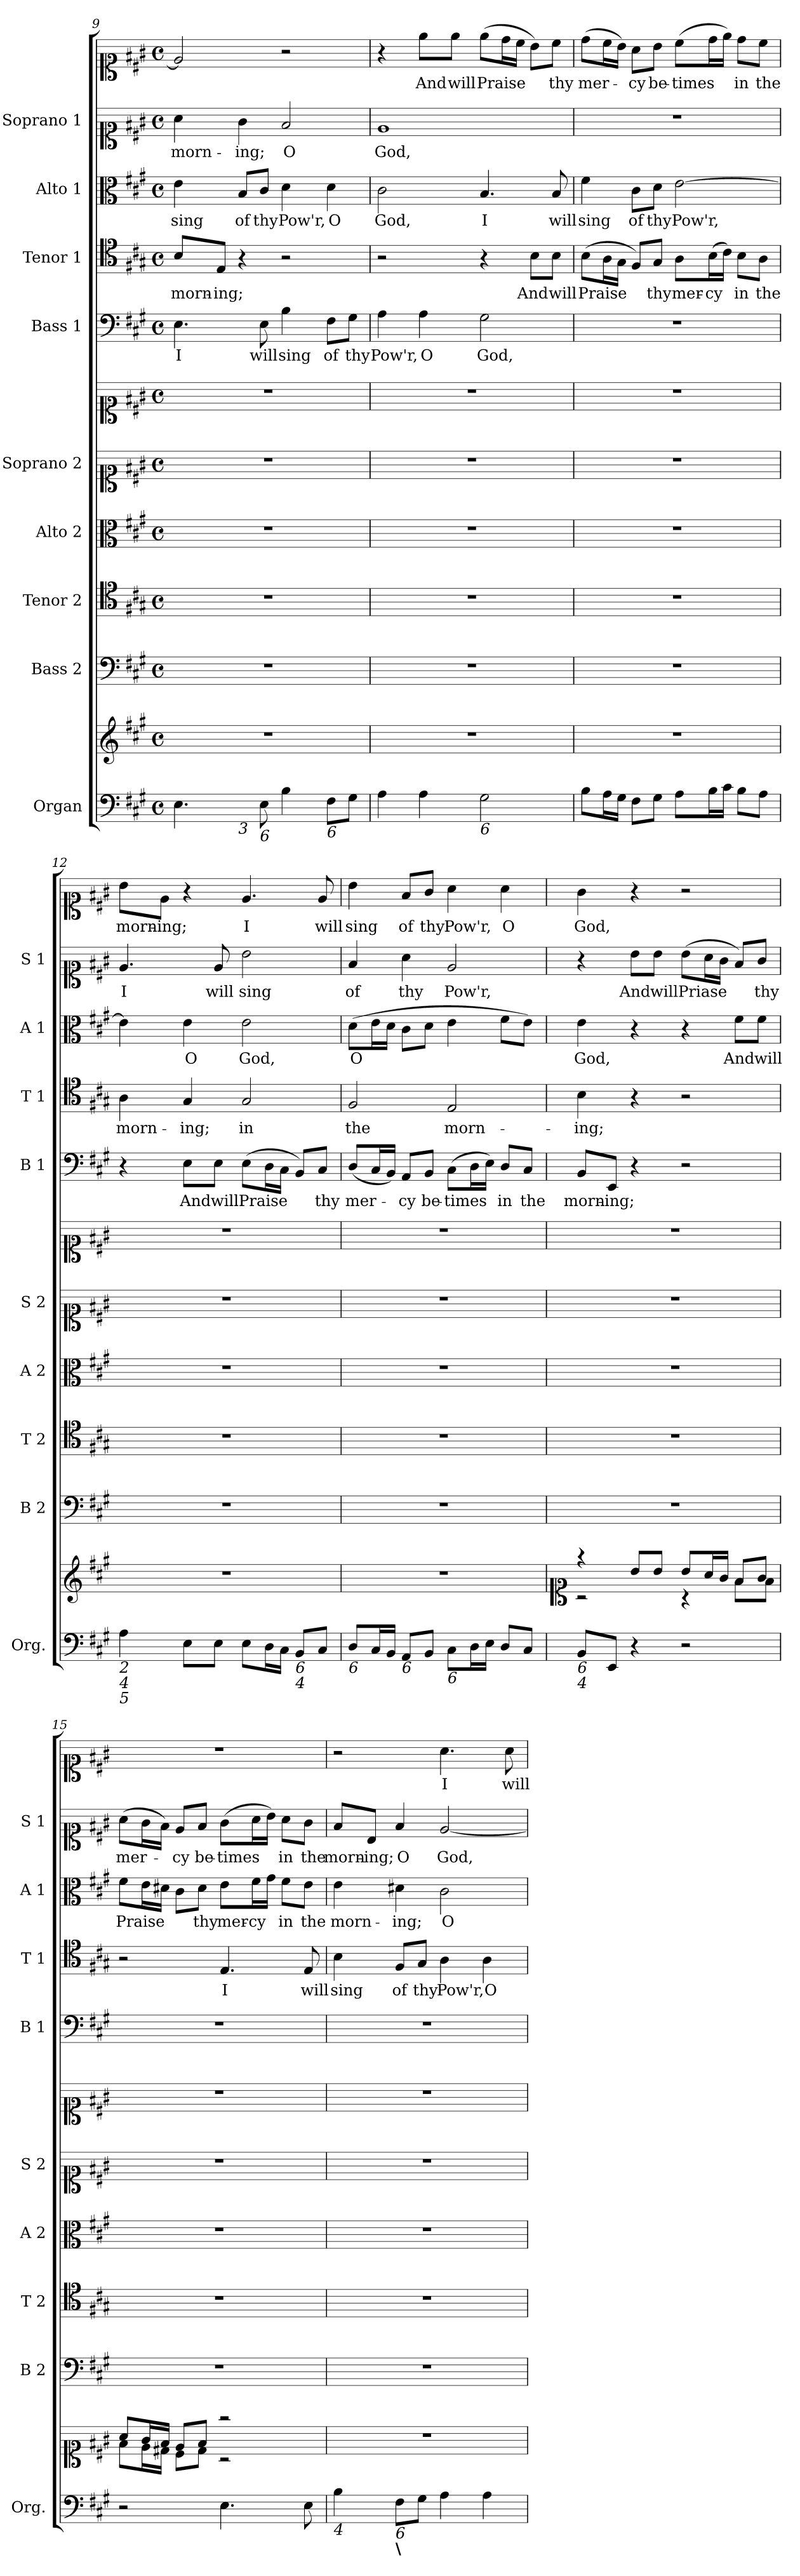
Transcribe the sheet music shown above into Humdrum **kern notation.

**kern	**kern	**kern	**kern	**kern	**kern	**kern	**kern	**text	**kern	**text	**kern	**text	**kern	**text	**kern	**text
*part11	*part11	*part10	*part9	*part8	*part7	*part6	*part5	*part5	*part4	*part4	*part3	*part3	*part2	*part2	*part1	*part1
*staff12	*staff11	*staff10	*staff9	*staff8	*staff7	*staff6	*staff5	*staff5	*staff4	*staff4	*staff3	*staff3	*staff2	*staff2	*staff1	*staff1
*I"Organ	*	*I"Bass 2	*I"Tenor 2	*I"Alto 2	*I"Soprano 2	*	*I"Bass 1	*	*I"Tenor 1	*	*I"Alto 1	*	*I"Soprano 1	*	*	*
*I'Org.	*	*I'B 2	*I'T 2	*I'A 2	*I'S 2	*	*I'B 1	*	*I'T 1	*	*I'A 1	*	*I'S 1	*	*	*
!!LO:PB:g=z
*clefF4	*clefG2	*clefF4	*clefC4	*clefC3	*clefC1	*clefC1	*clefF4	*	*clefC4	*	*clefC3	*	*clefC1	*	*clefC1	*
*k[f#c#g#]	*k[f#c#g#]	*k[f#c#g#]	*k[f#c#g#]	*k[f#c#g#]	*k[f#c#g#]	*k[f#c#g#]	*k[f#c#g#]	*	*k[f#c#g#]	*	*k[f#c#g#]	*	*k[f#c#g#]	*	*k[f#c#g#]	*
*A:	*A:	*A:	*A:	*A:	*A:	*A:	*A:	*	*A:	*	*A:	*	*A:	*	*A:	*
*M4/4	*M4/4	*M4/4	*M4/4	*M4/4	*M4/4	*M4/4	*M4/4	*	*M4/4	*	*M4/4	*	*M4/4	*	*M4/4	*
*met(c)	*met(c)	*met(c)	*met(c)	*met(c)	*met(c)	*met(c)	*met(c)	*	*met(c)	*	*met(c)	*	*met(c)	*	*met(c)	*
=9	=9	=9	=9	=9	=9	=9	=9	=9	=9	=9	=9	=9	=9	=9	=9	=9
!LO:TX:b:i:t=4	!	!	!	!	!	!	!	!	!	!	!	!	!	!	!	!
!	!	!	!	!	!	!	!	!LO:LY:b	!	!LO:LY:b	!	!LO:LY:b	!	!LO:LY:b	!	!
*^	*	*	*	*	*	*	*	*	*	*	*	*	*	*	*	*
4.E\	4ryy	1r	1r	1r	1r	1r	1r	4.E\	I	8B/L	morn-	4e\	sing	4a\	morn-	2e/]	.
!	!	!	!	!	!	!	!	!	!	!	!LO:LY:b	!	!	!	!	!	!
.	.	.	.	.	.	.	.	.	.	8E/J	-ing;	.	.	.	.	.	.
!	!LO:TX:b:i:t=3	!	!	!	!	!	!	!	!	!	!	!	!	!	!	!	!
!	!	!	!	!	!	!	!	!	!	!	!	!	!LO:LY:b	!	!LO:LY:b	!	!
.	2.ryy	.	.	.	.	.	.	.	.	4r	.	8B/L	of	4g#\	-ing;	.	.
!LO:TX:b:i:t=6	!	!	!	!	!	!	!	!	!	!	!	!	!	!	!	!	!
!	!	!	!	!	!	!	!	!	!LO:LY:b	!	!	!	!LO:LY:b	!	!	!	!
8E\	.	.	.	.	.	.	.	8E\	will	.	.	8c#/J	thy	.	.	.	.
!	!	!	!	!	!	!	!	!	!LO:LY:b	!	!	!	!LO:LY:b	!	!LO:LY:b	!	!
4B\	.	.	.	.	.	.	.	4B\	sing	2r	.	4d\	Pow'r,	2f#/	O	2r	.
!LO:TX:b:i:t=6	!	!	!	!	!	!	!	!	!	!	!	!	!	!	!	!	!
!	!	!	!	!	!	!	!	!	!LO:LY:b	!	!	!	!LO:LY:b	!	!	!	!
8F#\L	.	.	.	.	.	.	.	8F#\L	of	.	.	4d\	O	.	.	.	.
!	!	!	!	!	!	!	!	!	!LO:LY:b	!	!	!	!	!	!	!	!
8G#\J	.	.	.	.	.	.	.	8G#\J	thy	.	.	.	.	.	.	.	.
=10	=10	=10	=10	=10	=10	=10	=10	=10	=10	=10	=10	=10	=10	=10	=10	=10	=10
!	!	!	!	!	!	!	!	!	!LO:LY:b	!	!	!	!LO:LY:b	!	!LO:LY:b	!	!
*v	*v	*	*	*	*	*	*	*	*	*	*	*	*	*	*	*	*
4A\	1r	1r	1r	1r	1r	1r	4A\	Pow'r,	2r	.	2c#\	God,	1e	God,	4r	.
!	!	!	!	!	!	!	!	!LO:LY:b	!	!	!	!	!	!	!	!LO:LY:b
4A\	.	.	.	.	.	.	4A\	O	.	.	.	.	.	.	8ee\L	And
!	!	!	!	!	!	!	!	!	!	!	!	!	!	!	!	!LO:LY:b
.	.	.	.	.	.	.	.	.	.	.	.	.	.	.	8ee\J	will
!LO:TX:b:i:t=6	!	!	!	!	!	!	!	!	!	!	!	!	!	!	!	!
!	!	!	!	!	!	!	!	!LO:LY:b	!	!	!	!LO:LY:b	!	!	!	!LO:LY:b
2G#\	.	.	.	.	.	.	2G#\	God,	4r	.	4.B/	I	.	.	(>8ee\L	Praise
.	.	.	.	.	.	.	.	.	.	.	.	.	.	.	16dd\L	.
.	.	.	.	.	.	.	.	.	.	.	.	.	.	.	16cc#\JJ	.
!	!	!	!	!	!	!	!	!	!	!LO:LY:b	!	!	!	!	!	!
.	.	.	.	.	.	.	.	.	8B\L	And	.	.	.	.	8b\L)	.
!	!	!	!	!	!	!	!	!	!	!LO:LY:b	!	!LO:LY:b	!	!	!	!LO:LY:b
.	.	.	.	.	.	.	.	.	8B\J	will	8B/	will	.	.	8cc#\J	thy
=11	=11	=11	=11	=11	=11	=11	=11	=11	=11	=11	=11	=11	=11	=11	=11	=11
!	!	!	!	!	!	!	!	!	!	!LO:LY:b	!	!LO:LY:b	!	!	!	!LO:LY:b
8B\L	1r	1r	1r	1r	1r	1r	1r	.	(>8B\L	Praise	4f#\	sing	1r	.	(>8dd\L	mer-
16A\L	.	.	.	.	.	.	.	.	16A\L	.	.	.	.	.	16cc#\L	.
16G#\JJ	.	.	.	.	.	.	.	.	16G#\JJ	.	.	.	.	.	16b\JJ)	.
!	!	!	!	!	!	!	!	!	!	!	!	!LO:LY:b	!	!	!	!LO:LY:b
8F#\L	.	.	.	.	.	.	.	.	8F#/L)	.	8c#\L	of	.	.	8a\L	-cy
!	!	!	!	!	!	!	!	!	!	!LO:LY:b	!	!LO:LY:b	!	!	!	!LO:LY:b
8G#\J	.	.	.	.	.	.	.	.	8G#/J	thy	8d\J	thy	.	.	8b\J	be-
!	!	!	!	!	!	!	!	!	!	!LO:LY:b	!	!LO:LY:b	!	!	!	!LO:LY:b
8A\L	.	.	.	.	.	.	.	.	8A\L	mer-	[2e\	Pow'r,	.	.	(>8cc#\L	-times
!	!	!	!	!	!	!	!	!	!	!LO:LY:b	!	!	!	!	!	!
16B\L	.	.	.	.	.	.	.	.	(>16B\L	-cy	.	.	.	.	16dd\L	.
16c#\JJ	.	.	.	.	.	.	.	.	16c#\JJ)	.	.	.	.	.	16ee\JJ)	.
!	!	!	!	!	!	!	!	!	!	!LO:LY:b	!	!	!	!	!	!LO:LY:b
8B\L	.	.	.	.	.	.	.	.	8B\L	in	.	.	.	.	8dd\L	in
!	!	!	!	!	!	!	!	!	!	!LO:LY:b	!	!	!	!	!	!LO:LY:b
8A\J	.	.	.	.	.	.	.	.	8A\J	the	.	.	.	.	8cc#\J	the
=12	=12	=12	=12	=12	=12	=12	=12	=12	=12	=12	=12	=12	=12	=12	=12	=12
!LO:TX:b:i:t=2	!	!	!	!	!	!	!	!	!	!	!	!	!	!	!	!
!LO:TX:b:i:t=4	!	!	!	!	!	!	!	!	!	!	!	!	!	!	!	!
!LO:TX:b:i:t=5	!	!	!	!	!	!	!	!	!	!	!	!	!	!	!	!
!	!	!	!	!	!	!	!	!	!	!LO:LY:b	!	!	!	!LO:LY:b	!	!LO:LY:b
4A\	1r	1r	1r	1r	1r	1r	4r	.	4A\	morn-	4e\]	.	4.e/	I	8b\L	morn-
!	!	!	!	!	!	!	!	!	!	!	!	!	!	!	!	!LO:LY:b
.	.	.	.	.	.	.	.	.	.	.	.	.	.	.	8e\J	-ing;
!	!	!	!	!	!	!	!	!LO:LY:b	!	!LO:LY:b	!	!LO:LY:b	!	!	!	!
8E\L	.	.	.	.	.	.	8E\L	And	4G#/	-ing;	4e\	O	.	.	4r	.
!	!	!	!	!	!	!	!	!LO:LY:b	!	!	!	!	!	!LO:LY:b	!	!
8E\J	.	.	.	.	.	.	8E\J	will	.	.	.	.	8e/	will	.	.
!	!	!	!	!	!	!	!	!LO:LY:b	!	!LO:LY:b	!	!LO:LY:b	!	!LO:LY:b	!	!LO:LY:b
8E\L	.	.	.	.	.	.	(>8E\L	Praise	2G#/	in	2e\	God,	2b\	sing	4.e/	I
16D\L	.	.	.	.	.	.	16D\L	.	.	.	.	.	.	.	.	.
16C#\JJ	.	.	.	.	.	.	16C#\JJ	.	.	.	.	.	.	.	.	.
!LO:TX:b:i:t=6	!	!	!	!	!	!	!	!	!	!	!	!	!	!	!	!
!LO:TX:b:i:t=4	!	!	!	!	!	!	!	!	!	!	!	!	!	!	!	!
8BB/L	.	.	.	.	.	.	8BB/L)	.	.	.	.	.	.	.	.	.
!	!	!	!	!	!	!	!	!LO:LY:b	!	!	!	!	!	!	!	!LO:LY:b
8C#/J	.	.	.	.	.	.	8C#/J	thy	.	.	.	.	.	.	8e/	will
!!LO:LB:g=z
=13	=13	=13	=13	=13	=13	=13	=13	=13	=13	=13	=13	=13	=13	=13	=13	=13
!LO:TX:b:i:t=6	!	!	!	!	!	!	!	!	!	!	!	!	!	!	!	!
!	!	!	!	!	!	!	!	!LO:LY:b	!	!LO:LY:b	!	!LO:LY:b	!	!LO:LY:b	!	!LO:LY:b
8D/L	1r	1r	1r	1r	1r	1r	(<8D/L	mer-	2F#/	the	(>8d\L	O	4f#/	of	4b\	sing
16C#/L	.	.	.	.	.	.	16C#/L	.	.	.	16e\L	.	.	.	.	.
16BB/JJ	.	.	.	.	.	.	16BB/JJ)	.	.	.	16d\JJ	.	.	.	.	.
!LO:TX:b:i:t=6	!	!	!	!	!	!	!	!	!	!	!	!	!	!	!	!
!	!	!	!	!	!	!	!	!LO:LY:b	!	!	!	!	!	!LO:LY:b	!	!LO:LY:b
8AA/L	.	.	.	.	.	.	8AA/L	-cy	.	.	8c#\L	.	4a\	thy	8f#/L	of
!	!	!	!	!	!	!	!	!LO:LY:b	!	!	!	!	!	!	!	!LO:LY:b
8BB/J	.	.	.	.	.	.	8BB/J	be-	.	.	8d\J	.	.	.	8g#/J	thy
!LO:TX:b:i:t=6	!	!	!	!	!	!	!	!	!	!	!	!	!	!	!	!
!	!	!	!	!	!	!	!	!LO:LY:b	!	!LO:LY:b	!	!	!	!LO:LY:b	!	!LO:LY:b
8C#\L	.	.	.	.	.	.	(>8C#\L	-times	2E/	morn-	4e\	.	2e/	Pow'r,	4a\	Pow'r,
16D\L	.	.	.	.	.	.	16D\L	.	.	.	.	.	.	.	.	.
16E\JJ	.	.	.	.	.	.	16E\JJ)	.	.	.	.	.	.	.	.	.
!	!	!	!	!	!	!	!	!LO:LY:b	!	!	!	!	!	!	!	!LO:LY:b
8D/L	.	.	.	.	.	.	8D/L	in	.	.	8f#\L	.	.	.	4a\	O
!	!	!	!	!	!	!	!	!LO:LY:b	!	!	!	!	!	!	!	!
8C#/J	.	.	.	.	.	.	8C#/J	the	.	.	8e\J)	.	.	.	.	.
=14	=14	=14	=14	=14	=14	=14	=14	=14	=14	=14	=14	=14	=14	=14	=14	=14
*	*clefC1	*	*	*	*	*	*	*	*	*	*	*	*	*	*	*
*	*^	*	*	*	*	*	*	*	*	*	*	*	*	*	*	*
!LO:TX:b:i:t=6	!	!	!	!	!	!	!	!	!	!	!	!	!	!	!	!	!
!LO:TX:b:i:t=4	!	!	!	!	!	!	!	!	!	!	!	!	!	!	!	!	!
!	!	!	!	!	!	!	!	!	!LO:LY:b	!	!LO:LY:b	!	!LO:LY:b	!	!	!	!LO:LY:b
8BB/L	4rff	2rA	1r	1r	1r	1r	1r	8BB/L	morn-	4B\	-ing;	4e\	God,	4r	.	4g#\	God,
!	!	!	!	!	!	!	!	!	!LO:LY:b	!	!	!	!	!	!	!	!
8EE/J	.	.	.	.	.	.	.	8EE/J	-ing;	.	.	.	.	.	.	.	.
!	!	!	!	!	!	!	!	!	!	!	!	!	!	!	!LO:LY:b	!	!
4r	8b/L	.	.	.	.	.	.	4r	.	4r	.	4r	.	8b\L	And	4r	.
!	!	!	!	!	!	!	!	!	!	!	!	!	!	!	!LO:LY:b	!	!
.	8b/J	.	.	.	.	.	.	.	.	.	.	.	.	8b\J	will	.	.
!	!	!	!	!	!	!	!	!	!	!	!	!	!	!	!LO:LY:b	!	!
2r	8b/L	4rA	.	.	.	.	.	2r	.	2r	.	4r	.	(>8b\L	Priase	2r	.
.	16a/L	.	.	.	.	.	.	.	.	.	.	.	.	16a\L	.	.	.
.	16g#/JJ	.	.	.	.	.	.	.	.	.	.	.	.	16g#\JJ	.	.	.
!	!	!	!	!	!	!	!	!	!	!	!	!	!LO:LY:b	!	!	!	!
.	8f#/L	8f#\L	.	.	.	.	.	.	.	.	.	8f#\L	And	8f#/L)	.	.	.
!	!	!	!	!	!	!	!	!	!	!	!	!	!LO:LY:b	!	!LO:LY:b	!	!
.	8g#/J	8f#\J	.	.	.	.	.	.	.	.	.	8f#\J	will	8g#/J	thy	.	.
=15	=15	=15	=15	=15	=15	=15	=15	=15	=15	=15	=15	=15	=15	=15	=15	=15	=15
!	!	!	!	!	!	!	!	!	!	!	!	!	!LO:LY:b	!	!LO:LY:b	!	!
2r	8a/L	8f#\L	1r	1r	1r	1r	1r	1r	.	2r	.	8f#\L	Praise	(>8a\L	mer-	1r	.
.	16g#/L	16e\L	.	.	.	.	.	.	.	.	.	16e\L	.	16g#\L	.	.	.
.	16f#/JJ	16d#X\JJ	.	.	.	.	.	.	.	.	.	16d#X\JJ	.	16f#\JJ)	.	.	.
!	!	!	!	!	!	!	!	!	!	!	!	!	!	!	!LO:LY:b	!	!
.	8e/L	8c#\L	.	.	.	.	.	.	.	.	.	8c#\L	.	8e/L	-cy	.	.
!	!	!	!	!	!	!	!	!	!	!	!	!	!LO:LY:b	!	!LO:LY:b	!	!
.	8f#/J	8d#\J	.	.	.	.	.	.	.	.	.	8d#\J	thy	8f#/J	be-	.	.
!	!	!	!	!	!	!	!	!	!	!	!LO:LY:b	!	!LO:LY:b	!	!LO:LY:b	!	!
4.E\	2rff	2rA	.	.	.	.	.	.	.	4.E/	I	8e\L	mer-	(>8g#\L	-times	.	.
!	!	!	!	!	!	!	!	!	!	!	!	!	!LO:LY:b	!	!	!	!
.	.	.	.	.	.	.	.	.	.	.	.	16f#\L	-cy	16a\L	.	.	.
.	.	.	.	.	.	.	.	.	.	.	.	16g#\JJ	.	16b\JJ)	.	.	.
!	!	!	!	!	!	!	!	!	!	!	!	!	!LO:LY:b	!	!LO:LY:b	!	!
.	.	.	.	.	.	.	.	.	.	.	.	8f#\L	in	8a\L	in	.	.
!	!	!	!	!	!	!	!	!	!	!	!LO:LY:b	!	!LO:LY:b	!	!LO:LY:b	!	!
8E\	.	.	.	.	.	.	.	.	.	8E/	will	8e\J	the	8g#\J	the	.	.
*	*v	*v	*	*	*	*	*	*	*	*	*	*	*	*	*	*	*
=16	=16	=16	=16	=16	=16	=16	=16	=16	=16	=16	=16	=16	=16	=16	=16	=16
!LO:TX:b:i:t=4	!	!	!	!	!	!	!	!	!	!	!	!	!	!	!	!
!	!	!	!	!	!	!	!	!	!	!LO:LY:b	!	!LO:LY:b	!	!LO:LY:b	!	!
4B\	1r	1r	1r	1r	1r	1r	1r	.	4B\	sing	4e\	morn-	8f#/L	morn-	2r	.
!	!	!	!	!	!	!	!	!	!	!	!	!	!	!LO:LY:b	!	!
.	.	.	.	.	.	.	.	.	.	.	.	.	8B/J	-ing;	.	.
!LO:TX:b:i:t=6	!	!	!	!	!	!	!	!	!	!	!	!	!	!	!	!
!LO:TX:b:B:t=\	!	!	!	!	!	!	!	!	!	!	!	!	!	!	!	!
!	!	!	!	!	!	!	!	!	!	!LO:LY:b	!	!LO:LY:b	!	!LO:LY:b	!	!
8F#\L	.	.	.	.	.	.	.	.	8F#/L	of	4d#X\	-ing;	4f#/	O	.	.
!	!	!	!	!	!	!	!	!	!	!LO:LY:b	!	!	!	!	!	!
8G#\J	.	.	.	.	.	.	.	.	8G#/J	thy	.	.	.	.	.	.
!	!	!	!	!	!	!	!	!	!	!LO:LY:b	!	!LO:LY:b	!	!LO:LY:b	!	!LO:LY:b
4A\	.	.	.	.	.	.	.	.	4A\	Pow'r,	2c#\	O	[2e/	God,	4.a\	I
!	!	!	!	!	!	!	!	!	!	!LO:LY:b	!	!	!	!	!	!
4A\	.	.	.	.	.	.	.	.	4A\	O	.	.	.	.	.	.
!	!	!	!	!	!	!	!	!	!	!	!	!	!	!	!	!LO:LY:b
.	.	.	.	.	.	.	.	.	.	.	.	.	.	.	8a\	will
=	=	=	=	=	=	=	=	=	=	=	=	=	=	=	=	=
*-	*-	*-	*-	*-	*-	*-	*-	*-	*-	*-	*-	*-	*-	*-	*-	*-
